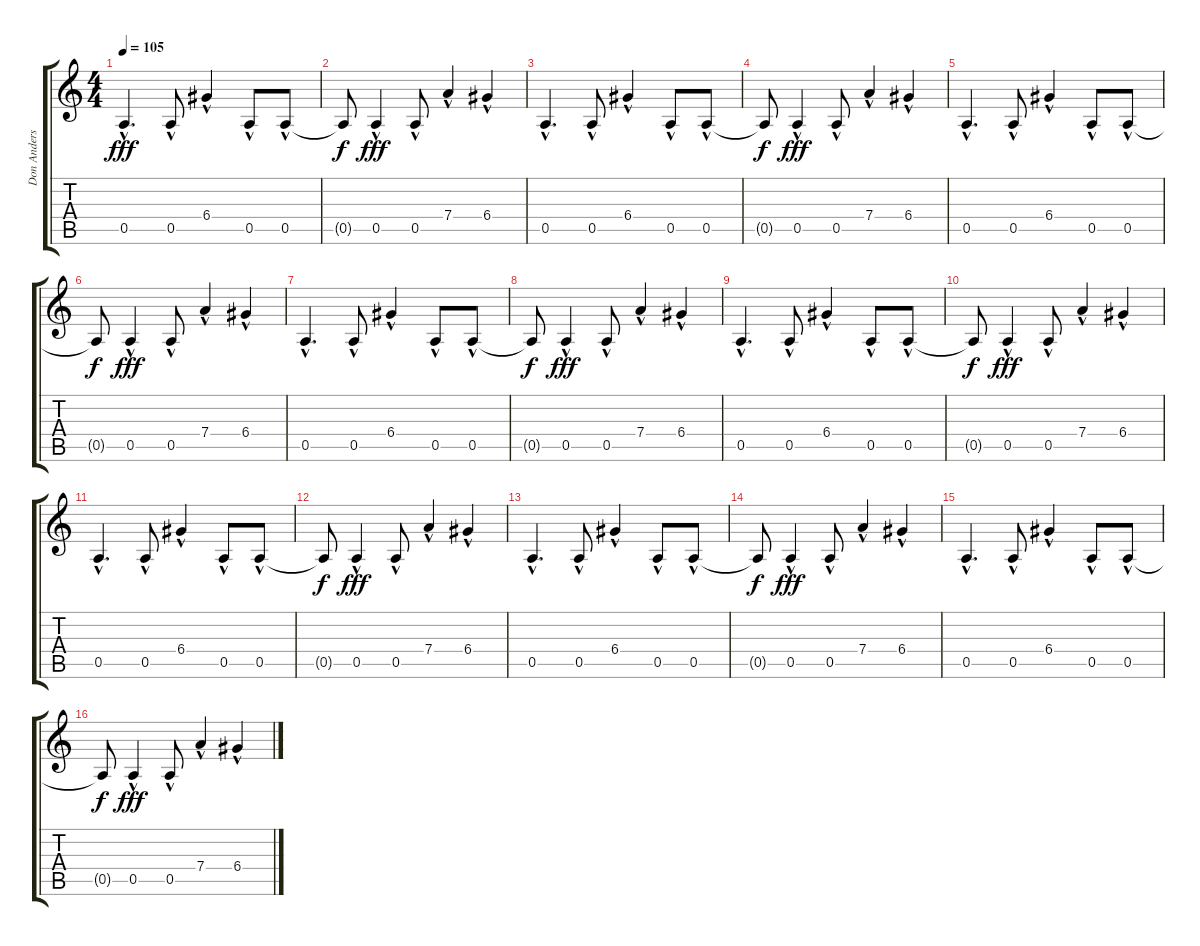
\track ("Don Anderson" "Don Anders") {instrument acousticguitarsteel}
\staff {score tabs}
\tuning (E4 B3 G3 D3 A2 E2) {hide}
\ts (4 4)
\tempo 105
\clef g2
\ks c
0.5{hac}.4{d dy fff} 0.5{hac}.8 6.4{hac}.4 0.5{hac}.8 0.5{hac}.8 |
0.5{t}.8{dy f} 0.5{hac}.4{dy fff} 0.5{hac}.8 7.4{hac}.4 6.4{hac}.4 |
0.5{hac}.4{d} 0.5{hac}.8 6.4{hac}.4 0.5{hac}.8 0.5{hac}.8 |
0.5{t}.8{dy f} 0.5{hac}.4{dy fff} 0.5{hac}.8 7.4{hac}.4 6.4{hac}.4 |
0.5{hac}.4{d} 0.5{hac}.8 6.4{hac}.4 0.5{hac}.8 0.5{hac}.8 |
0.5{t}.8{dy f} 0.5{hac}.4{dy fff} 0.5{hac}.8 7.4{hac}.4 6.4{hac}.4 |
0.5{hac}.4{d} 0.5{hac}.8 6.4{hac}.4 0.5{hac}.8 0.5{hac}.8 |
0.5{t}.8{dy f} 0.5{hac}.4{dy fff} 0.5{hac}.8 7.4{hac}.4 6.4{hac}.4 |
0.5{hac}.4{d} 0.5{hac}.8 6.4{hac}.4 0.5{hac}.8 0.5{hac}.8 |
0.5{t}.8{dy f} 0.5{hac}.4{dy fff} 0.5{hac}.8 7.4{hac}.4 6.4{hac}.4 |
0.5{hac}.4{d} 0.5{hac}.8 6.4{hac}.4 0.5{hac}.8 0.5{hac}.8 |
0.5{t}.8{dy f} 0.5{hac}.4{dy fff} 0.5{hac}.8 7.4{hac}.4 6.4{hac}.4 |
0.5{hac}.4{d} 0.5{hac}.8 6.4{hac}.4 0.5{hac}.8 0.5{hac}.8 |
0.5{t}.8{dy f} 0.5{hac}.4{dy fff} 0.5{hac}.8 7.4{hac}.4 6.4{hac}.4 |
0.5{hac}.4{d} 0.5{hac}.8 6.4{hac}.4 0.5{hac}.8 0.5{hac}.8 |
0.5{t}.8{dy f} 0.5{hac}.4{dy fff} 0.5{hac}.8 7.4{hac}.4 6.4{hac}.4
